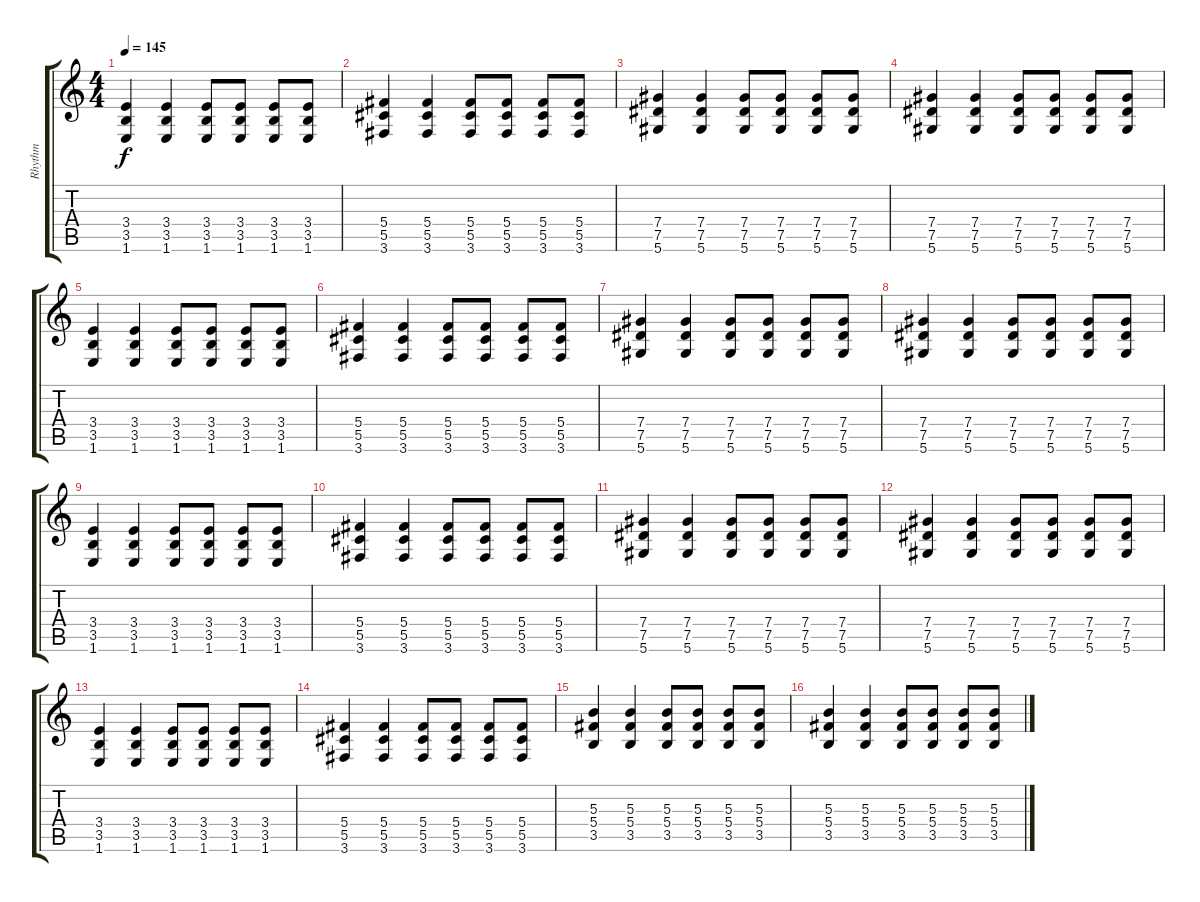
\track ("Rhythm" "Rhythm") {instrument acousticguitarsteel}
\staff {score tabs}
\tuning (Eb4 Bb3 Gb3 Db3 Ab2 Eb2) {hide}
\ts (4 4)
\tempo 145
\clef g2
\ks c
(3.4 3.5 1.6).4{dy f} (3.4 3.5 1.6).4 (3.4 3.5 1.6).8 (3.4 3.5 1.6).8 (3.4 3.5 1.6).8 (3.4 3.5 1.6).8 |
(5.4 5.5 3.6).4 (5.4 5.5 3.6).4 (5.4 5.5 3.6).8 (5.4 5.5 3.6).8 (5.4 5.5 3.6).8 (5.4 5.5 3.6).8 |
(7.4 7.5 5.6).4 (7.4 7.5 5.6).4 (7.4 7.5 5.6).8 (7.4 7.5 5.6).8 (7.4 7.5 5.6).8 (7.4 7.5 5.6).8 |
(7.4 7.5 5.6).4 (7.4 7.5 5.6).4 (7.4 7.5 5.6).8 (7.4 7.5 5.6).8 (7.4 7.5 5.6).8 (7.4 7.5 5.6).8 |
(3.4 3.5 1.6).4 (3.4 3.5 1.6).4 (3.4 3.5 1.6).8 (3.4 3.5 1.6).8 (3.4 3.5 1.6).8 (3.4 3.5 1.6).8 |
(5.4 5.5 3.6).4 (5.4 5.5 3.6).4 (5.4 5.5 3.6).8 (5.4 5.5 3.6).8 (5.4 5.5 3.6).8 (5.4 5.5 3.6).8 |
(7.4 7.5 5.6).4 (7.4 7.5 5.6).4 (7.4 7.5 5.6).8 (7.4 7.5 5.6).8 (7.4 7.5 5.6).8 (7.4 7.5 5.6).8 |
(7.4 7.5 5.6).4 (7.4 7.5 5.6).4 (7.4 7.5 5.6).8 (7.4 7.5 5.6).8 (7.4 7.5 5.6).8 (7.4 7.5 5.6).8 |
(3.4 3.5 1.6).4 (3.4 3.5 1.6).4 (3.4 3.5 1.6).8 (3.4 3.5 1.6).8 (3.4 3.5 1.6).8 (3.4 3.5 1.6).8 |
(5.4 5.5 3.6).4 (5.4 5.5 3.6).4 (5.4 5.5 3.6).8 (5.4 5.5 3.6).8 (5.4 5.5 3.6).8 (5.4 5.5 3.6).8 |
(7.4 7.5 5.6).4 (7.4 7.5 5.6).4 (7.4 7.5 5.6).8 (7.4 7.5 5.6).8 (7.4 7.5 5.6).8 (7.4 7.5 5.6).8 |
(7.4 7.5 5.6).4 (7.4 7.5 5.6).4 (7.4 7.5 5.6).8 (7.4 7.5 5.6).8 (7.4 7.5 5.6).8 (7.4 7.5 5.6).8 |
(3.4 3.5 1.6).4 (3.4 3.5 1.6).4 (3.4 3.5 1.6).8 (3.4 3.5 1.6).8 (3.4 3.5 1.6).8 (3.4 3.5 1.6).8 |
(5.4 5.5 3.6).4 (5.4 5.5 3.6).4 (5.4 5.5 3.6).8 (5.4 5.5 3.6).8 (5.4 5.5 3.6).8 (5.4 5.5 3.6).8 |
(5.3 5.4 3.5).4 (5.3 5.4 3.5).4 (5.3 5.4 3.5).8 (5.3 5.4 3.5).8 (5.3 5.4 3.5).8 (5.3 5.4 3.5).8 |
(5.3 5.4 3.5).4 (5.3 5.4 3.5).4 (5.3 5.4 3.5).8 (5.3 5.4 3.5).8 (5.3 5.4 3.5).8 (5.3 5.4 3.5).8
